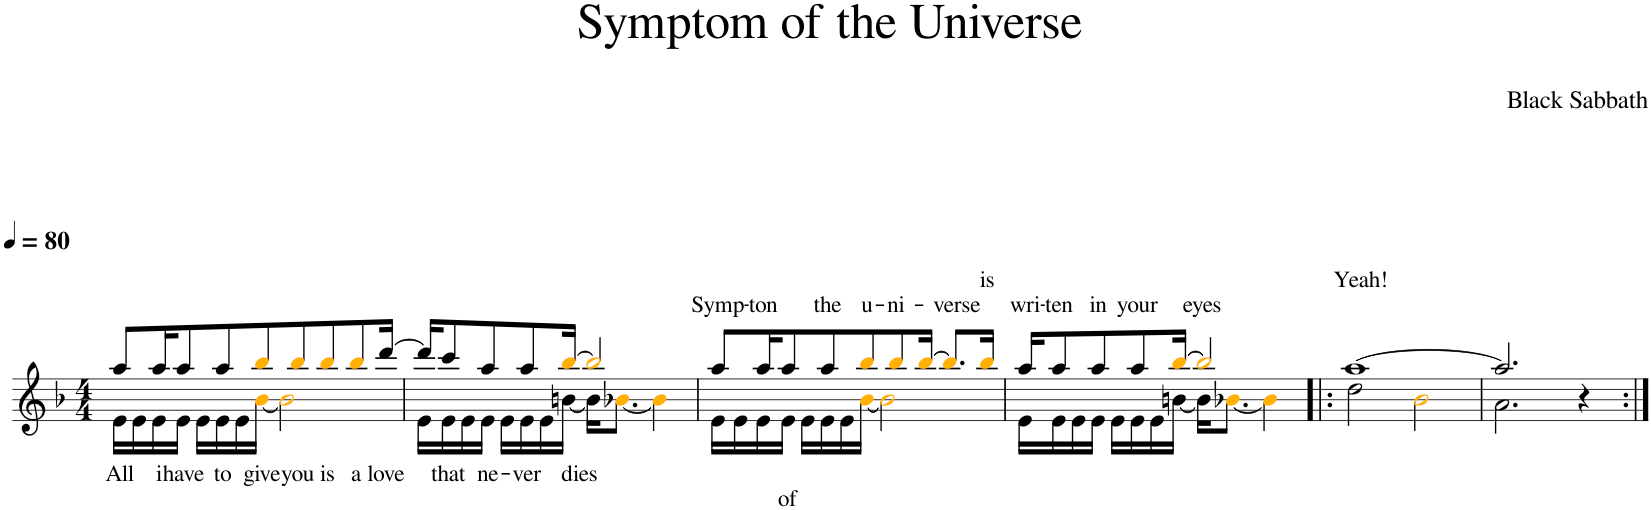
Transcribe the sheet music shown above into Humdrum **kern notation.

**kern	**text	**text
*part1	*part1	*part1
*staff1	*staff1	*staff1
*I"Piano	*	*
*I'Pno.	*	*
*clefG2	*	*
*k[b-]	*	*
*M4/4	*	*
*MM80	*	*
=1	=1	=1
!	!LO:LY:b	!
*^	*	*
8aa/L	16e\LL	All	.
.	16e\	.	.
!	!	!LO:LY:b	!
16aa/K	16e\	i	.
!	!	!LO:LY:b	!
8aa/	16e\JJ	have	.
.	16e\LL	.	.
!	!	!LO:LY:b	!
8aa/	16e\	to	.
.	16e\	.	.
!	!	!LO:LY:b	!
8bb-i/	[16b-i\JJ	give	.
.	2b-i\]	.	.
!	!	!LO:LY:b	!
8bb-i/	.	you	.
!	!	!LO:LY:b	!
8bb-i/	.	is	.
!	!	!LO:LY:b	!
8bb-i/	.	a	.
!	!	!LO:LY:b	!
[16ddd/Jk	.	love	.
=2	=2	=2	=2
16ddd/KL]	16e\LL	.	.
!	!	!LO:LY:b	!
8ccc/	16e\	that	.
.	16e\	.	.
!	!	!LO:LY:b	!
8aa/	16e\JJ	ne-	.
.	16e\LL	.	.
!	!	!LO:LY:b	!
8aa/	16e\	-ver	.
.	16e\	.	.
!	!	!LO:LY:b	!
[16bb-i/Jk	[16bn\JJ	dies	.
2bb-i/]	16b\KL]	.	.
.	[8.b-Xi\J	.	.
.	4b-i\]	.	.
=3	=3	=3	=3
!	!	!	!LO:LY:a
8aa/L	16e\LL	.	Symp-
.	16e\	.	.
!	!	!	!LO:LY:a
16aa/K	16e\	.	-ton
!	!	!	!LO:LY:b
8aa/	16e\JJ	.	of
.	16e\LL	.	.
!	!	!	!LO:LY:a
8aa/	16e\	.	the
.	16e\	.	.
!	!	!	!LO:LY:a
8bb-i/	[16b-i\JJ	.	u-
.	2b-i\]	.	.
!	!	!	!LO:LY:a
8bb-i/	.	.	-ni-
!	!	!	!LO:LY:a
[16bb-i/Jk	.	.	-verse
8.bb-i/L]	.	.	.
!	!	!LO:LY:a	!
16bb-i/Jk	.	is	.
=4	=4	=4	=4
!	!	!	!LO:LY:a
16aa/KL	16e\LL	.	wri-
!	!	!	!LO:LY:a
8aa/	16e\	.	-ten
.	16e\	.	.
!	!	!	!LO:LY:a
8aa/	16e\JJ	.	in
.	16e\LL	.	.
!	!	!	!LO:LY:a
8aa/	16e\	.	your
.	16e\	.	.
!	!	!	!LO:LY:a
[16bb-i/Jk	[16bn\JJ	.	eyes
2bb-i/]	16b\KL]	.	.
.	[8.b-Xi\J	.	.
.	4b-i\]	.	.
=5!|:	=5!|:	=5!|:	=5!|:
!	!	!LO:LY:a	!
[1aa	2dd\	Yeah!	.
.	2b-i\	.	.
=6	=6	=6	=6
2.aa/]	2.a\	.	.
4r	4ryy	.	.
*v	*v	*	*
=:|!	=:|!	=:|!
*-	*-	*-
